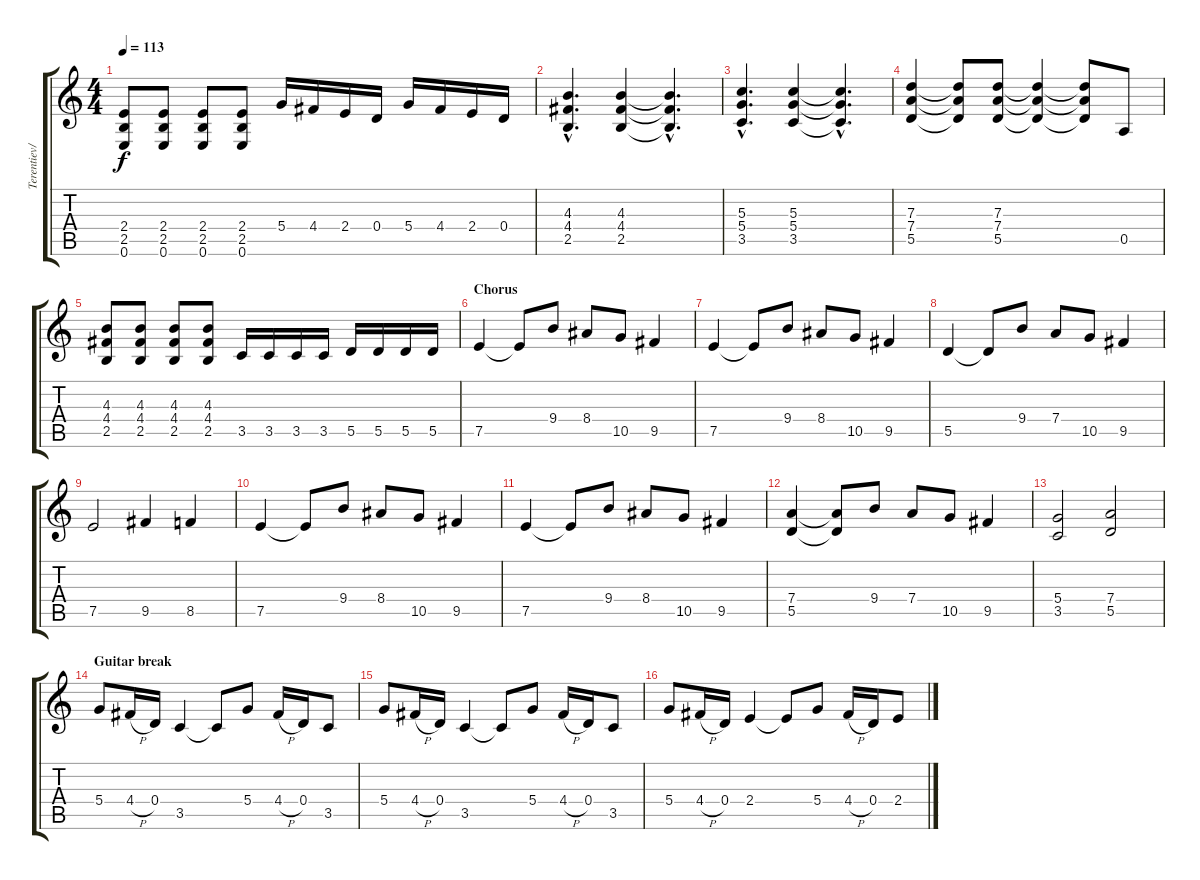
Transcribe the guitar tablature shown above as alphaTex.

\track ("Terentiev/Holstinin" "Terentiev/") {instrument distortionguitar}
\staff {score tabs}
\tuning (E4 B3 G3 D3 A2 E2) {hide}
\ts (4 4)
\tempo 113
\clef g2
\ks c
(2.4 2.5 0.6).8{dy f} (2.4 2.5 0.6).8 (2.4 2.5 0.6).8 (2.4 2.5 0.6).8 5.4.16 4.4.16 2.4.16 0.4.16 5.4.16 4.4.16 2.4.16 0.4.16 |
(4.3{hac} 4.4{hac} 2.5{hac}).4{d} (4.3 4.4 2.5).4 (4.3{hac t} 4.4{hac t} 2.5{hac t}).4{d} |
(5.3{hac} 5.4{hac} 3.5{hac}).4{d} (5.3 5.4 3.5).4 (5.3{hac t} 5.4{hac t} 3.5{hac t}).4{d} |
(7.3 7.4 5.5).4 (7.3{t} 7.4{t} 5.5{t}).8 (7.3 7.4 5.5).8 (7.3{t} 7.4{t} 5.5{t}).4 (7.3{t} 7.4{t} 5.5{t}).8 0.5.8 |
(4.3 4.4 2.5).8 (4.3 4.4 2.5).8 (4.3 4.4 2.5).8 (4.3 4.4 2.5).8 3.5.16 3.5.16 3.5.16 3.5.16 5.5.16 5.5.16 5.5.16 5.5.16 |
\section ("" "Chorus")
7.5.4 7.5{t}.8 9.4.8 8.4.8 10.5.8 9.5.4 |
7.5.4 7.5{t}.8 9.4.8 8.4.8 10.5.8 9.5.4 |
5.5.4 5.5{t}.8 9.4.8 7.4.8 10.5.8 9.5.4 |
7.5.2 9.5.4 8.5.4 |
7.5.4 7.5{t}.8 9.4.8 8.4.8 10.5.8 9.5.4 |
7.5.4 7.5{t}.8 9.4.8 8.4.8 10.5.8 9.5.4 |
(7.4 5.5).4 (7.4{t} 5.5{t}).8 9.4.8 7.4.8 10.5.8 9.5.4 |
(5.4 3.5).2 (7.4 5.5).2 |
\section ("" "Guitar break")
5.4.8 4.4{h}.16 0.4.16 3.5.4 3.5{t}.8 5.4.8 4.4{h}.16 0.4.16 3.5.8 |
5.4.8 4.4{h}.16 0.4.16 3.5.4 3.5{t}.8 5.4.8 4.4{h}.16 0.4.16 3.5.8 |
5.4.8 4.4{h}.16 0.4.16 2.4.4 2.4{t}.8 5.4.8 4.4{h}.16 0.4.16 2.4.8
